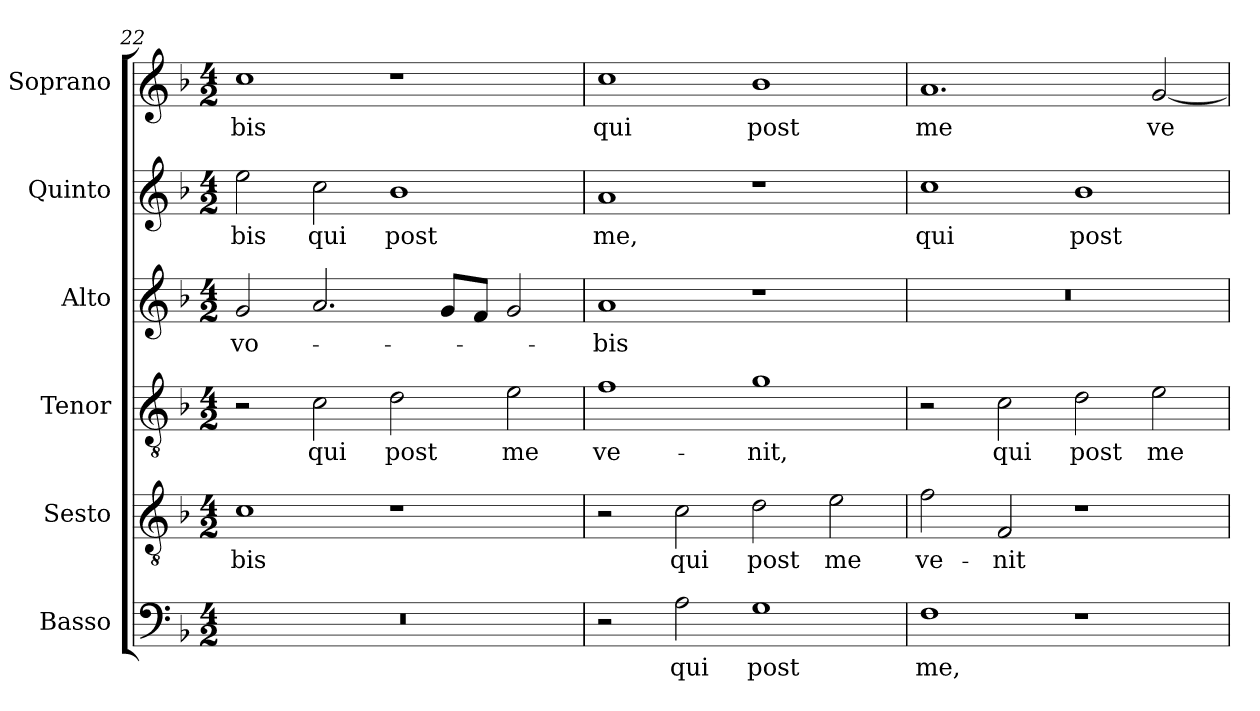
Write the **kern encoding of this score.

**kern	**text	**kern	**text	**kern	**text	**kern	**text	**kern	**text	**kern	**text
*part6	*part6	*part5	*part5	*part4	*part4	*part3	*part3	*part2	*part2	*part1	*part1
*staff6	*staff6	*staff5	*staff5	*staff4	*staff4	*staff3	*staff3	*staff2	*staff2	*staff1	*staff1
*I"Basso	*	*I"Sesto	*	*I"Tenor	*	*I"Alto	*	*I"Quinto	*	*I"Soprano	*
*I'B.	*	*I'Ss.	*	*I'T.	*	*I'A.	*	*I'Q.	*	*I'S.	*
*clefF4	*	*clefGv2	*	*clefGv2	*	*clefG2	*	*clefG2	*	*clefG2	*
*	*	*ITrd7c12	*	*ITrd7c12	*	*	*	*	*	*	*
*k[b-]	*	*k[b-]	*	*k[b-]	*	*k[b-]	*	*k[b-]	*	*k[b-]	*
*F:	*	*F:	*	*F:	*	*F:	*	*F:	*	*F:	*
*M4/2	*	*M4/2	*	*M4/2	*	*M4/2	*	*M4/2	*	*M4/2	*
=22	=22	=22	=22	=22	=22	=22	=22	=22	=22	=22	=22
!LO:N:vis=1	!	!	!	!	!	!	!	!	!	!	!
!	!	!	!LO:LY:b:color=#000000	!	!	!	!	!	!	!	!
!	!	!	!	!	!	!	!LO:LY:b:color=#000000	!	!	!	!
!	!	!	!	!	!	!	!	!	!LO:LY:b:color=#000000	!	!
!	!	!	!	!	!	!	!	!	!	!	!LO:LY:b:color=#000000
0r	.	1Ci	-bis	2r	.	2gi/	vo-	2eei\	-bis	1cci	-bis
!	!	!	!	!	!LO:LY:b:color=#000000	!	!	!	!	!	!
!	!	!	!	!	!	!	!	!	!LO:LY:b:color=#000000	!	!
.	.	.	.	2Ci\	qui	2.ai/	.	2cci\	qui	.	.
!	!	!	!	!	!LO:LY:b:color=#000000	!	!	!	!	!	!
!	!	!	!	!	!	!	!	!	!LO:LY:b:color=#000000	!	!
.	.	1r	.	2Di\	post	.	.	1b-i	post	1r	.
.	.	.	.	.	.	8gi/L	.	.	.	.	.
.	.	.	.	.	.	8fi/J	.	.	.	.	.
!	!	!	!	!	!LO:LY:b:color=#000000	!	!	!	!	!	!
.	.	.	.	2Ei\	me	2gi/	.	.	.	.	.
=23	=23	=23	=23	=23	=23	=23	=23	=23	=23	=23	=23
!	!	!	!	!	!LO:LY:b:color=#000000	!	!	!	!	!	!
!	!	!	!	!	!	!	!LO:LY:b:color=#000000	!	!	!	!
!	!	!	!	!	!	!	!	!	!LO:LY:b:color=#000000	!	!
!	!	!	!	!	!	!	!	!	!	!	!LO:LY:b:color=#000000
2r	.	2r	.	1Fi	ve-	1ai	-bis	1ai	me,	1cci	qui
!	!LO:LY:b:color=#000000	!	!	!	!	!	!	!	!	!	!
!	!	!	!LO:LY:b:color=#000000	!	!	!	!	!	!	!	!
2Ai\	qui	2Ci\	qui	.	.	.	.	.	.	.	.
!	!LO:LY:b:color=#000000	!	!	!	!	!	!	!	!	!	!
!	!	!	!LO:LY:b:color=#000000	!	!	!	!	!	!	!	!
!	!	!	!	!	!LO:LY:b:color=#000000	!	!	!	!	!	!
!	!	!	!	!	!	!	!	!	!	!	!LO:LY:b:color=#000000
1Gi	post	2Di\	post	1Gi	-nit,	1r	.	1r	.	1b-i	post
!	!	!	!LO:LY:b:color=#000000	!	!	!	!	!	!	!	!
.	.	2Ei\	me	.	.	.	.	.	.	.	.
!!LO:LB:g=z
=24	=24	=24	=24	=24	=24	=24	=24	=24	=24	=24	=24
!	!LO:LY:b:color=#000000	!	!	!	!	!	!	!	!	!	!
!	!	!	!LO:LY:b:color=#000000	!	!	!LO:N:vis=1	!	!	!	!	!
!	!	!	!	!	!	!	!	!	!LO:LY:b:color=#000000	!	!
!	!	!	!	!	!	!	!	!	!	!	!LO:LY:b:color=#000000
1Fi	me,	2Fi\	ve-	2r	.	0r	.	1cci	qui	1.ai	me
!	!	!	!LO:LY:b:color=#000000	!	!	!	!	!	!	!	!
!	!	!	!	!	!LO:LY:b:color=#000000	!	!	!	!	!	!
.	.	2FFi/	-nit	2Ci\	qui	.	.	.	.	.	.
!	!	!	!	!	!LO:LY:b:color=#000000	!	!	!	!	!	!
!	!	!	!	!	!	!	!	!	!LO:LY:b:color=#000000	!	!
1r	.	1r	.	2Di\	post	.	.	1b-i	post	.	.
!	!	!	!	!	!LO:LY:b:color=#000000	!	!	!	!	!	!
!	!	!	!	!	!	!	!	!	!	!	!LO:LY:b:color=#000000
.	.	.	.	2Ei\	me	.	.	.	.	[2gi/	ve-
=	=	=	=	=	=	=	=	=	=	=	=
*-	*-	*-	*-	*-	*-	*-	*-	*-	*-	*-	*-
